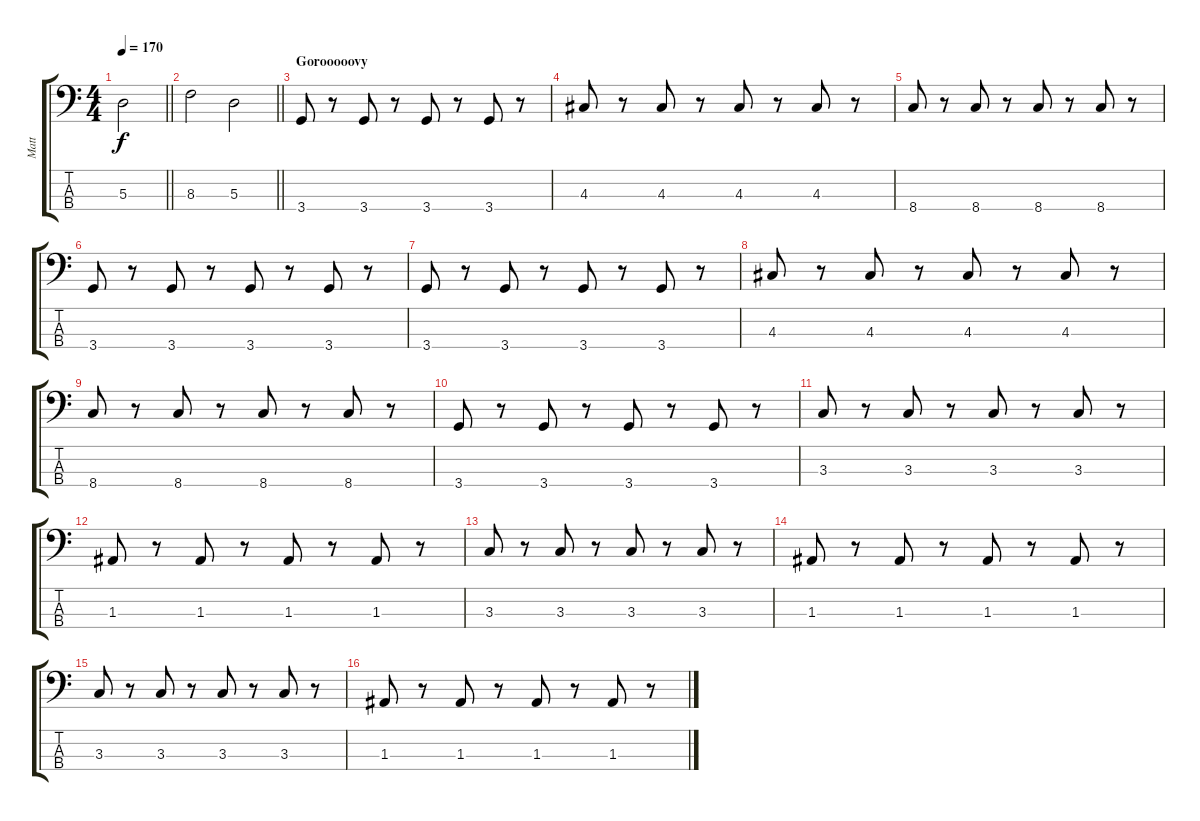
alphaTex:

\track ("Matt" "Matt") {instrument electricbassfinger}
\staff {score tabs}
\tuning (G2 D2 A1 E1) {hide}
\ts (4 4)
\tempo 170
\clef f4
\barLineRight lightlight
\ks c
5.3.2{dy f} |
\barLineRight lightlight
8.3.2 5.3.2 |
\section ("" "Gorooooovy")
3.4.8 r.8 3.4.8 r.8 3.4.8 r.8 3.4.8 r.8 |
4.3.8 r.8 4.3.8 r.8 4.3.8 r.8 4.3.8 r.8 |
8.4.8 r.8 8.4.8 r.8 8.4.8 r.8 8.4.8 r.8 |
3.4.8 r.8 3.4.8 r.8 3.4.8 r.8 3.4.8 r.8 |
3.4.8 r.8 3.4.8 r.8 3.4.8 r.8 3.4.8 r.8 |
4.3.8 r.8 4.3.8 r.8 4.3.8 r.8 4.3.8 r.8 |
8.4.8 r.8 8.4.8 r.8 8.4.8 r.8 8.4.8 r.8 |
3.4.8 r.8 3.4.8 r.8 3.4.8 r.8 3.4.8 r.8 |
3.3.8 r.8 3.3.8 r.8 3.3.8 r.8 3.3.8 r.8 |
1.3.8 r.8 1.3.8 r.8 1.3.8 r.8 1.3.8 r.8 |
3.3.8 r.8 3.3.8 r.8 3.3.8 r.8 3.3.8 r.8 |
1.3.8 r.8 1.3.8 r.8 1.3.8 r.8 1.3.8 r.8 |
3.3.8 r.8 3.3.8 r.8 3.3.8 r.8 3.3.8 r.8 |
1.3.8 r.8 1.3.8 r.8 1.3.8 r.8 1.3.8 r.8
